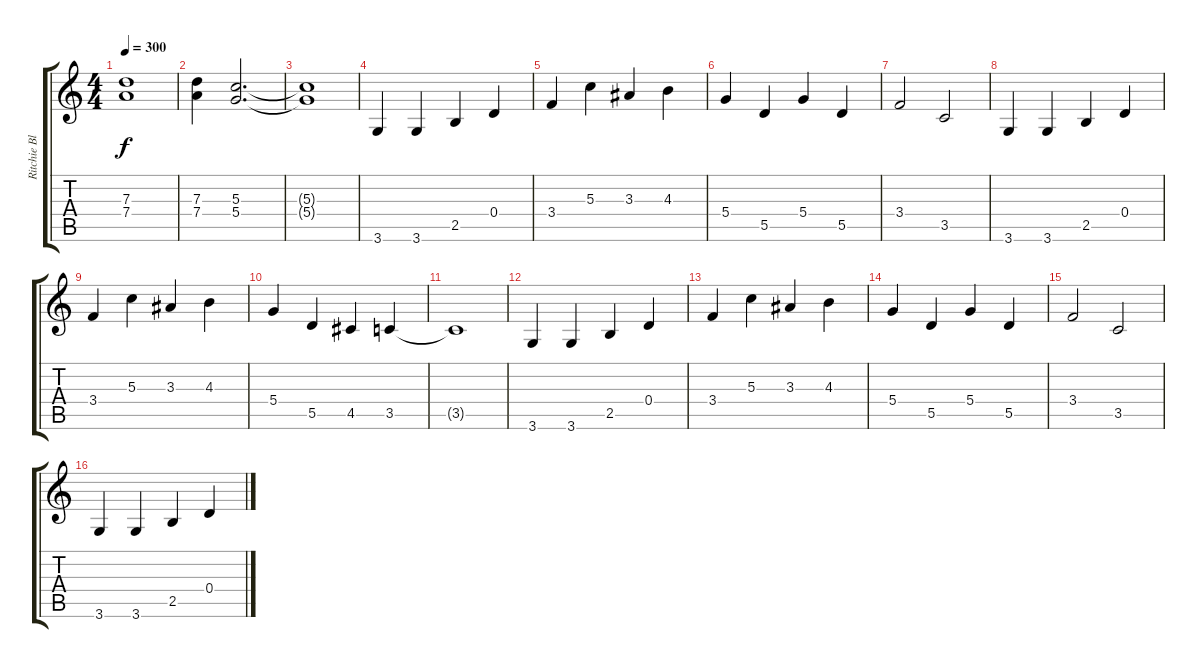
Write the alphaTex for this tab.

\track ("Ritchie Blackmore" "Ritchie Bl") {instrument overdrivenguitar}
\staff {score tabs}
\tuning (E4 B3 G3 D3 A2 E2) {hide}
\ts (4 4)
\tempo 300
\clef g2
\ks c
(7.3{t} 7.4{t}).1{dy f} |
(7.3 7.4).4 (5.3 5.4).2{d} |
(5.3{t} 5.4{t}).1 |
3.6.4 3.6.4 2.5.4 0.4.4 |
3.4.4 5.3.4 3.3.4 4.3.4 |
5.4.4 5.5.4 5.4.4 5.5.4 |
3.4.2 3.5.2 |
3.6.4 3.6.4 2.5.4 0.4.4 |
3.4.4 5.3.4 3.3.4 4.3.4 |
5.4.4 5.5.4 4.5.4 3.5.4 |
3.5{t}.1 |
3.6.4 3.6.4 2.5.4 0.4.4 |
3.4.4 5.3.4 3.3.4 4.3.4 |
5.4.4 5.5.4 5.4.4 5.5.4 |
3.4.2 3.5.2 |
3.6.4 3.6.4 2.5.4 0.4.4
